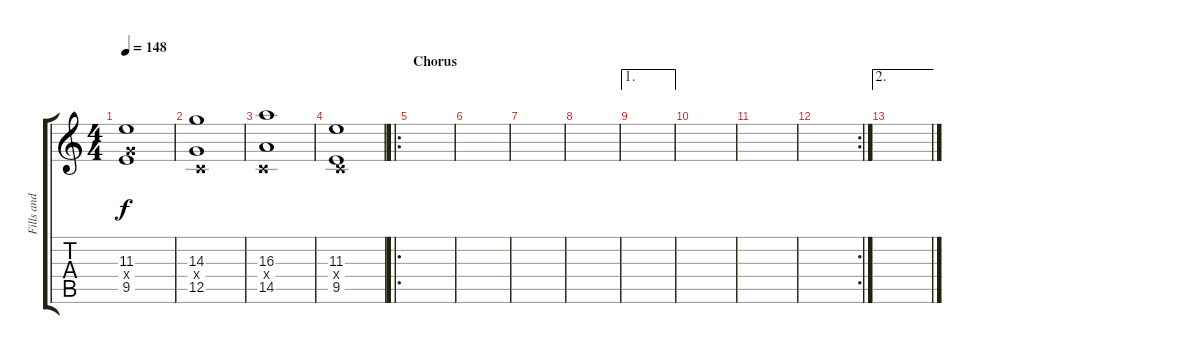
\track ("Fills and Solo Guitar" "Fills and ") {instrument overdrivenguitar}
\staff {score tabs}
\tuning (D4 A3 F3 C3 G2 D2) {hide}
\ts (4 4)
\tempo 148
\clef g2
\ks c
(11.3 7.4{x} 9.5).1{dy f} |
(14.3 0.4{x} 12.5).1 |
(16.3 0.4{x} 14.5).1 |
(11.3 0.4{x} 9.5).1 |
\ro
\section ("" "Chorus")
|
|
|
|
\ae 1
|
|
|
\rc 2
|
\ae 2
